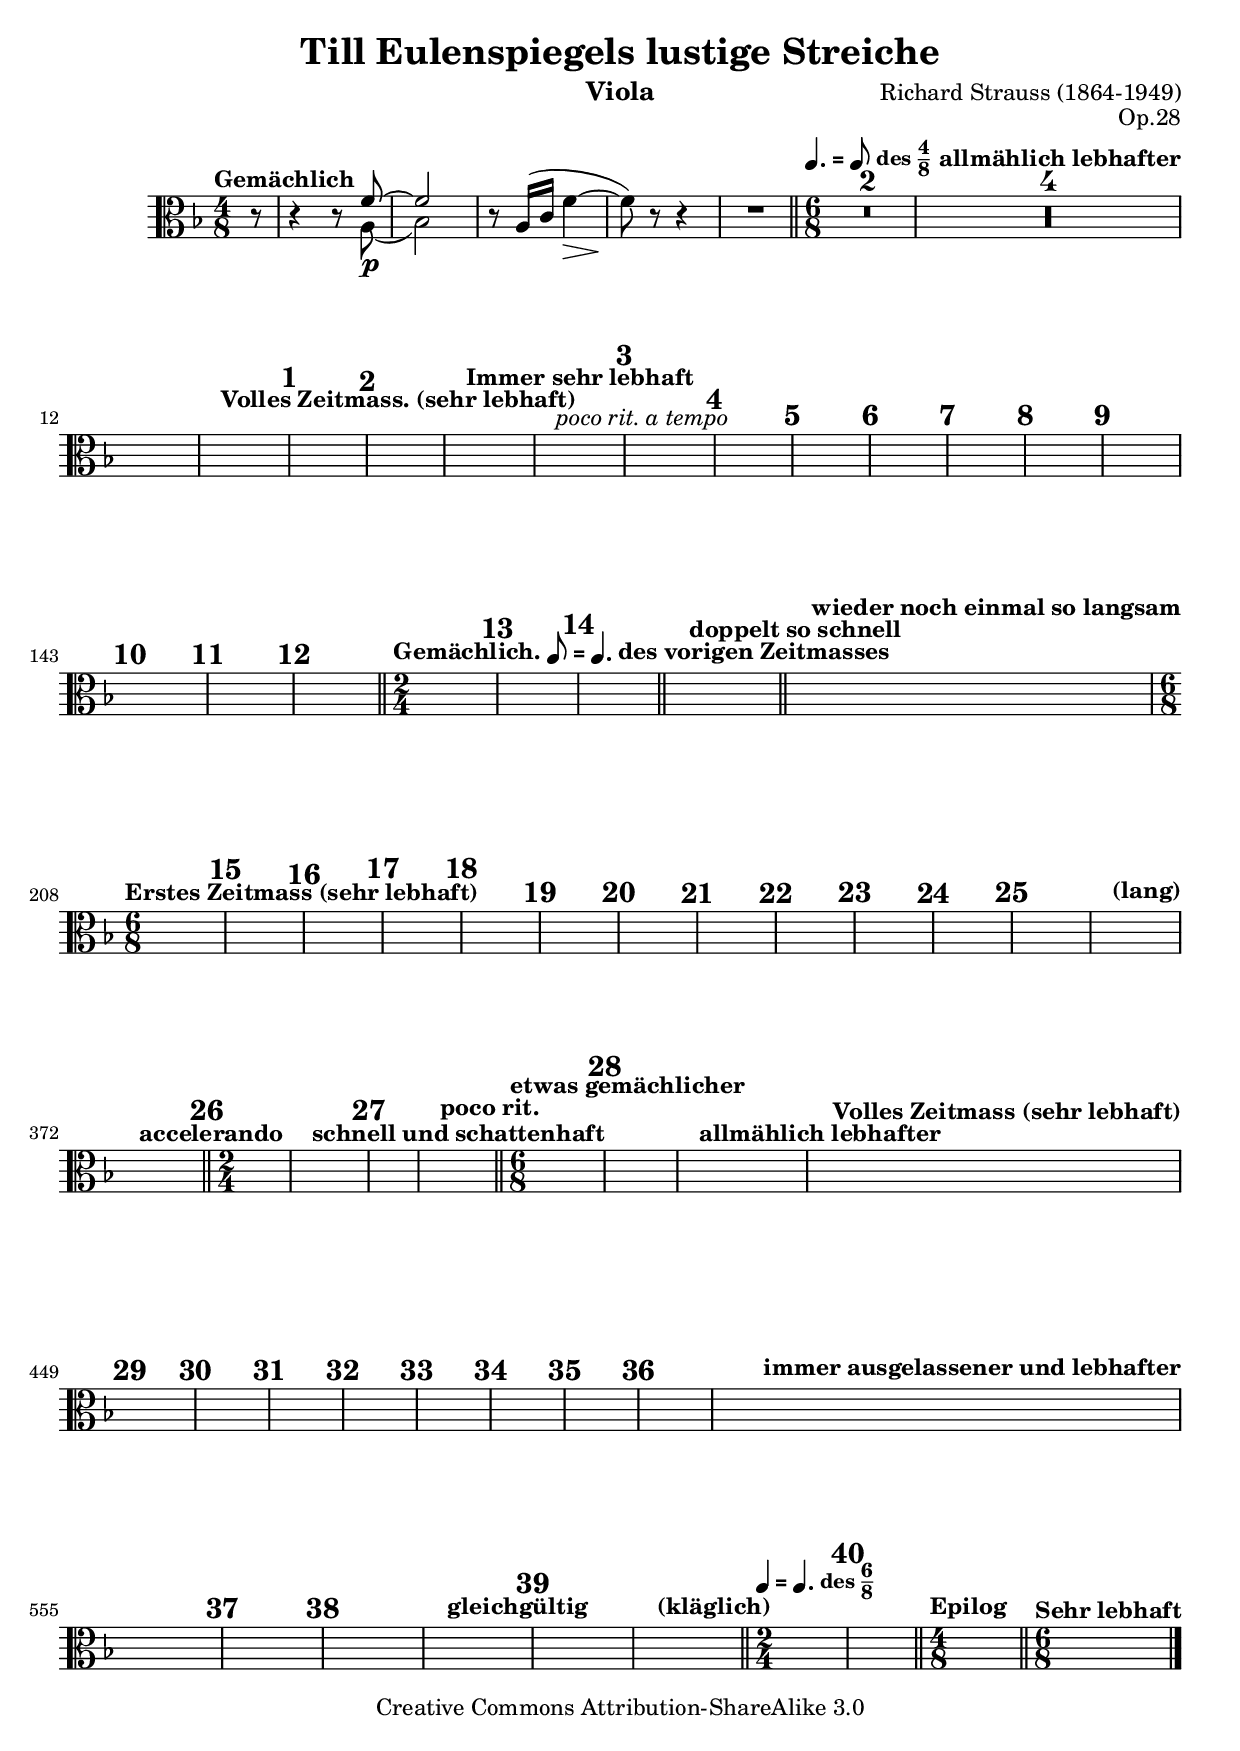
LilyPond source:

\version "2.13.49"

\include "defs.ily" 
\version "2.13.49"

viola = \relative c'
{
  \key f \major
  \clef alto
  r8
  r4 r8 << s8\p << {f~ | f2} \\ {a,8( | bes2)} >> >> |
  r8 a16( c f4~\> |
  f8)\! r r4 |
  R2 |

  %6/8
  R2.*6 |
}
 

instrument = "Viola"

notes = \viola

\include "part.ily"
